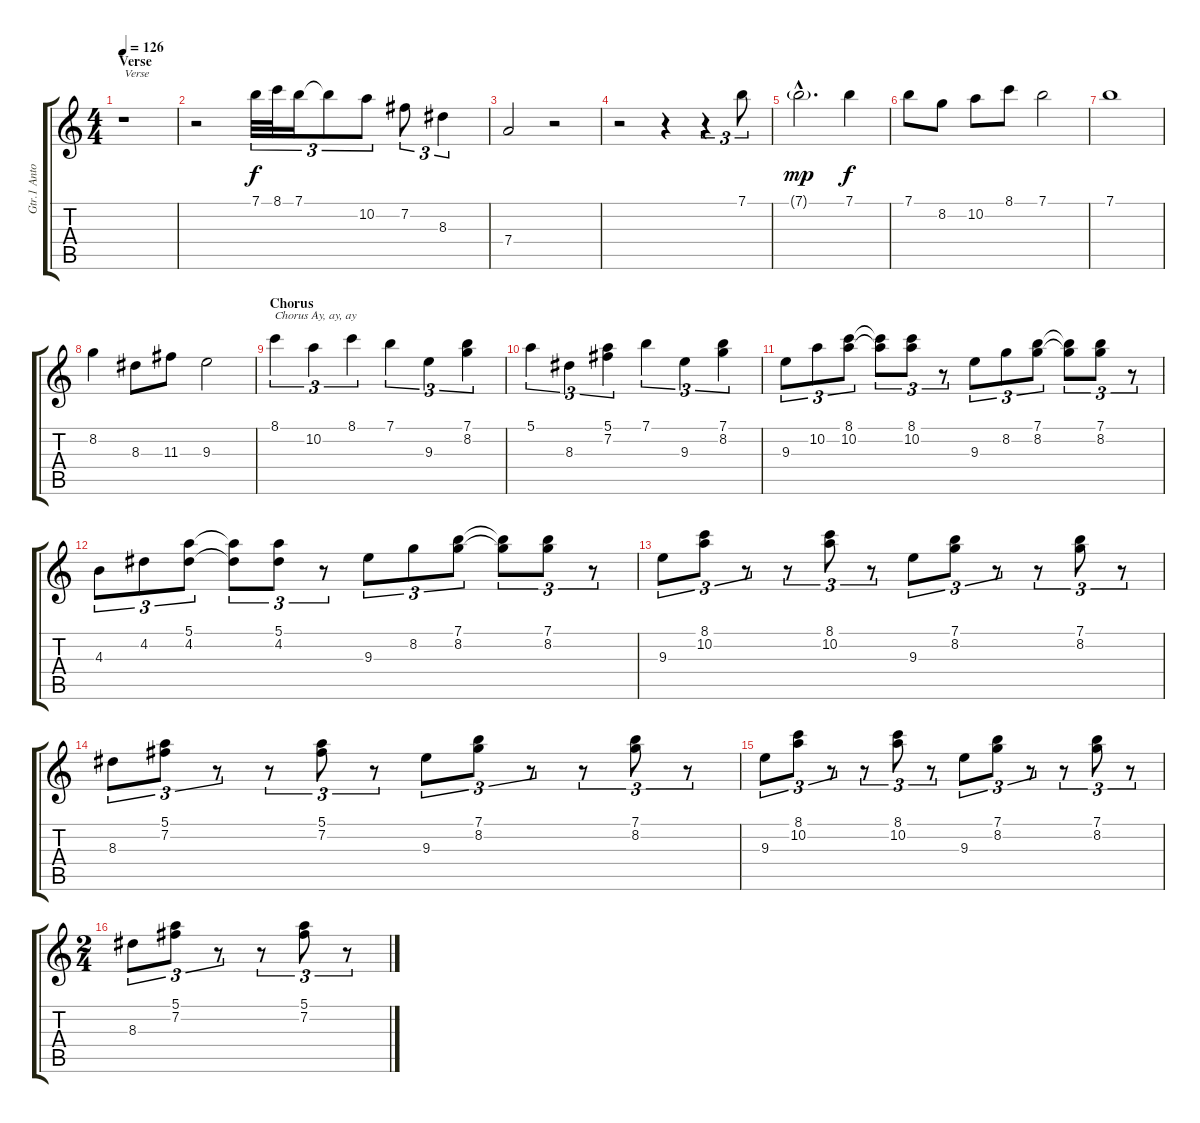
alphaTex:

\track ("Gtr.1 Antonio" "Gtr.1 Anto") {instrument acousticguitarnylon}
\staff {score tabs}
\tuning (E4 B3 G3 D3 A2 E2) {hide}
\ts (4 4)
\section ("" "Verse")
\tempo 126
\clef g2
\ks c
r.1{txt "Verse" dy f} |
r.2 7.1.32{tu (3 2)} 8.1.32{tu (3 2)} 7.1.16{tu (3 2)} 7.1{t}.8{tu (3 2)} 10.2.8{tu (3 2)} 7.2.8{tu (3 2)} 8.3.4{tu (3 2)} |
7.4.2 r.2 |
r.2 r.4 r.4{tu (3 2)} 7.1.8{tu (3 2)} |
7.1{g hac}.2{d dy mp} 7.1.4{dy f} |
7.1.8 8.2.8 10.2.8 8.1.8 7.1.2 |
7.1.1 |
8.2.4 8.3.8 11.3.8 9.3.2 |
\section ("" "Chorus")
8.1.4{tu (3 2) txt "Chorus Ay, ay, ay"} 10.2.4{tu (3 2)} 8.1.4{tu (3 2)} 7.1.4{tu (3 2)} 9.3.4{tu (3 2)} (7.1 8.2).4{tu (3 2)} |
5.1.4{tu (3 2)} 8.3.4{tu (3 2)} (5.1 7.2).4{tu (3 2)} 7.1.4{tu (3 2)} 9.3.4{tu (3 2)} (7.1 8.2).4{tu (3 2)} |
9.3.8{tu (3 2)} 10.2.8{tu (3 2)} (8.1 10.2).8{tu (3 2)} (8.1{t} 10.2{t}).8{tu (3 2)} (8.1 10.2).8{tu (3 2)} r.8{tu (3 2)} 9.3.8{tu (3 2)} 8.2.8{tu (3 2)} (7.1 8.2).8{tu (3 2)} (7.1{t} 8.2{t}).8{tu (3 2)} (7.1 8.2).8{tu (3 2)} r.8{tu (3 2)} |
4.3.8{tu (3 2)} 4.2.8{tu (3 2)} (5.1 4.2).8{tu (3 2)} (5.1{t} 4.2{t}).8{tu (3 2)} (5.1 4.2).8{tu (3 2)} r.8{tu (3 2)} 9.3.8{tu (3 2)} 8.2.8{tu (3 2)} (7.1 8.2).8{tu (3 2)} (7.1{t} 8.2{t}).8{tu (3 2)} (7.1 8.2).8{tu (3 2)} r.8{tu (3 2)} |
9.3.8{tu (3 2)} (8.1 10.2).8{tu (3 2)} r.8{tu (3 2)} r.8{tu (3 2)} (8.1 10.2).8{tu (3 2)} r.8{tu (3 2)} 9.3.8{tu (3 2)} (7.1 8.2).8{tu (3 2)} r.8{tu (3 2)} r.8{tu (3 2)} (7.1 8.2).8{tu (3 2)} r.8{tu (3 2)} |
8.3.8{tu (3 2)} (5.1 7.2).8{tu (3 2)} r.8{tu (3 2)} r.8{tu (3 2)} (5.1 7.2).8{tu (3 2)} r.8{tu (3 2)} 9.3.8{tu (3 2)} (7.1 8.2).8{tu (3 2)} r.8{tu (3 2)} r.8{tu (3 2)} (7.1 8.2).8{tu (3 2)} r.8{tu (3 2)} |
9.3.8{tu (3 2)} (8.1 10.2).8{tu (3 2)} r.8{tu (3 2)} r.8{tu (3 2)} (8.1 10.2).8{tu (3 2)} r.8{tu (3 2)} 9.3.8{tu (3 2)} (7.1 8.2).8{tu (3 2)} r.8{tu (3 2)} r.8{tu (3 2)} (7.1 8.2).8{tu (3 2)} r.8{tu (3 2)} |
\ts (2 4)
8.3.8{tu (3 2)} (5.1 7.2).8{tu (3 2)} r.8{tu (3 2)} r.8{tu (3 2)} (5.1 7.2).8{tu (3 2)} r.8{tu (3 2)}
